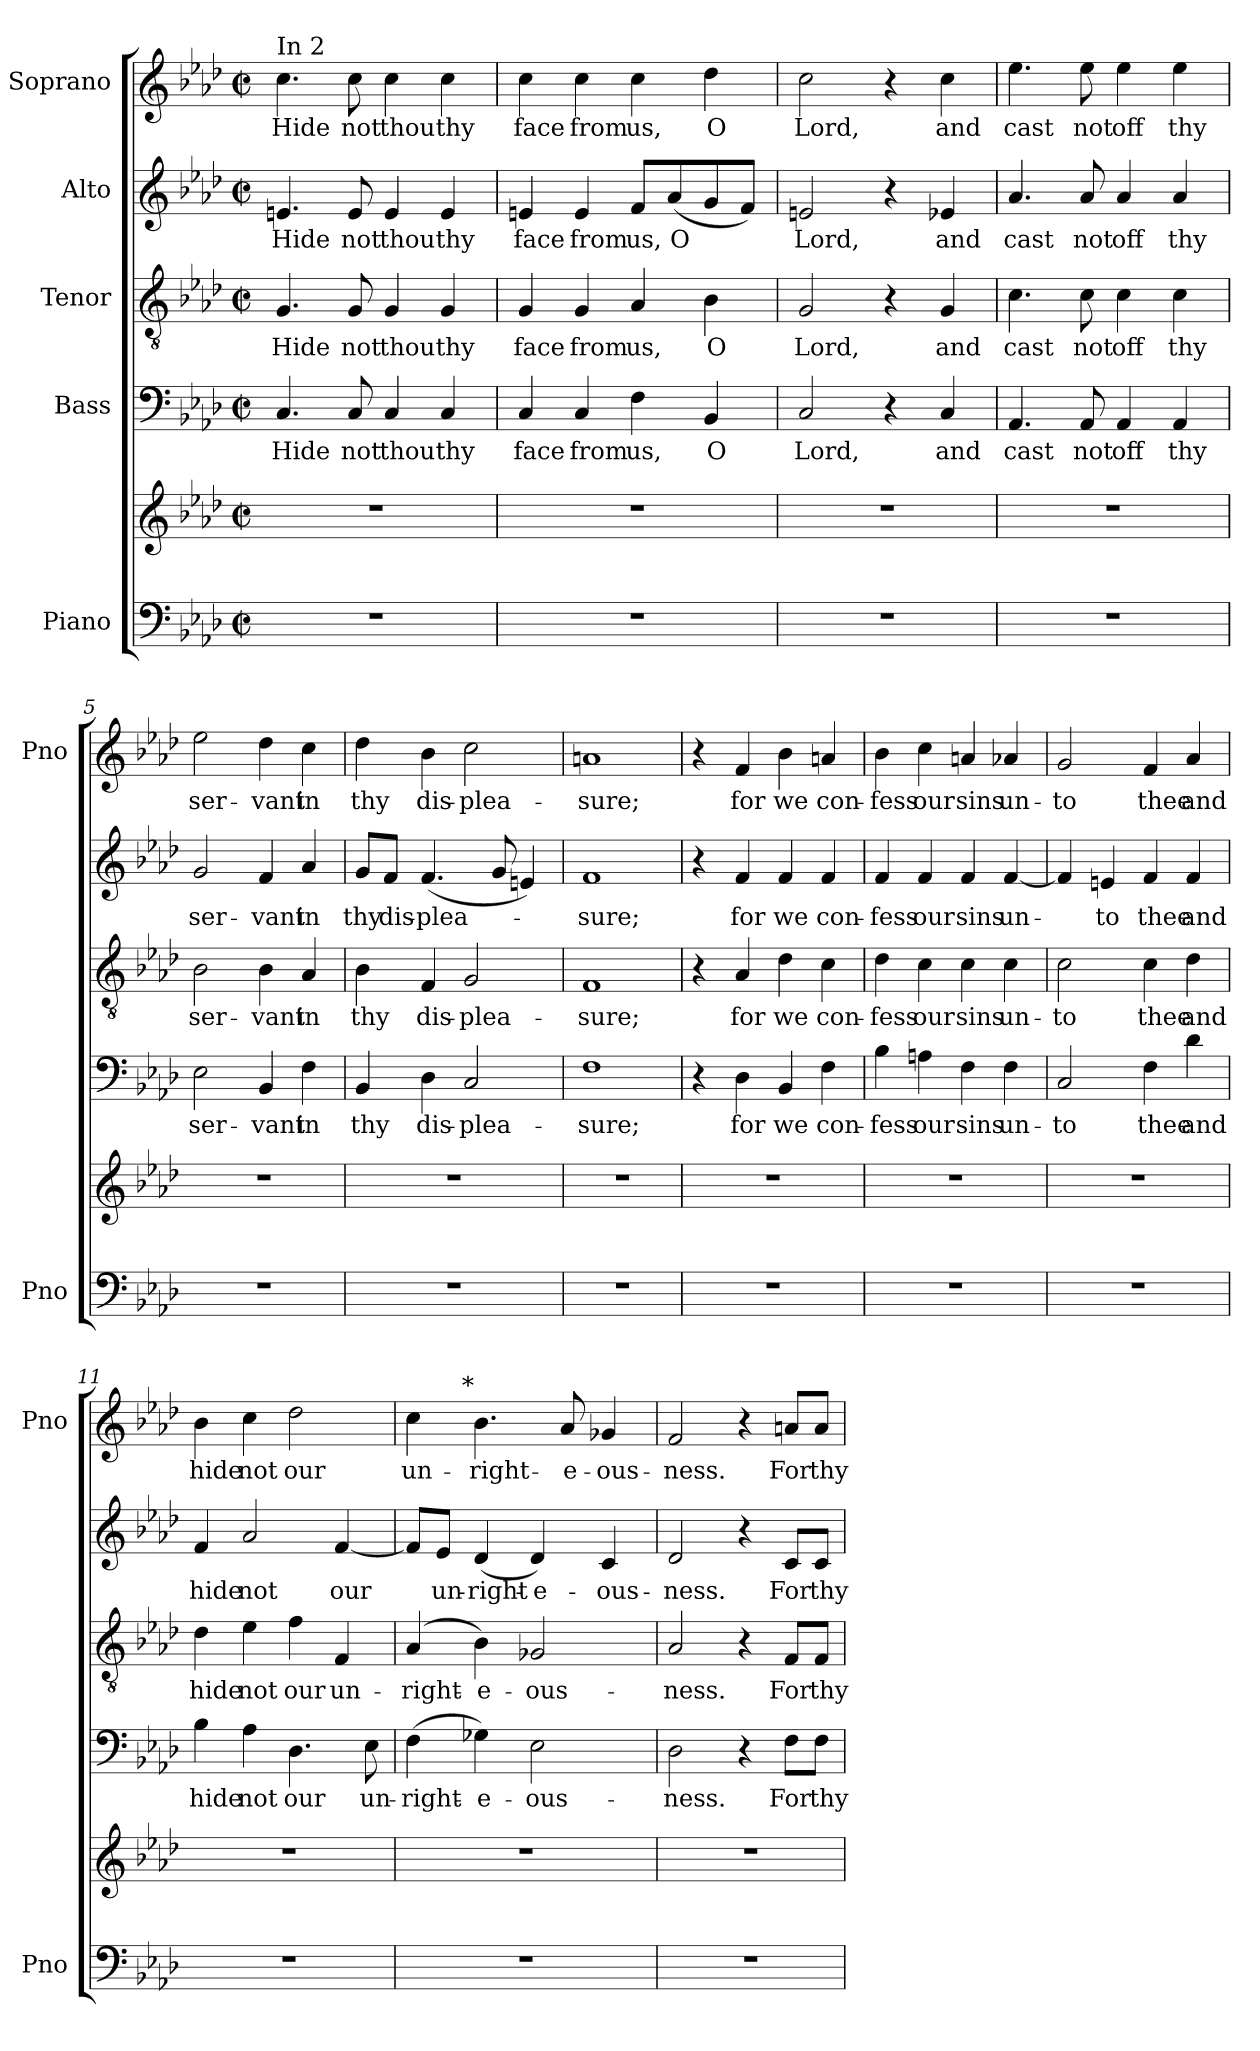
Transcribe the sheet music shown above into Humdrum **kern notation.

**kern	**kern	**kern	**text	**kern	**text	**kern	**text	**kern	**text
*part5	*part5	*part4	*part4	*part3	*part3	*part2	*part2	*part1	*part1
*staff6	*staff5	*staff4	*staff4	*staff3	*staff3	*staff2	*staff2	*staff1	*staff1
*I"Piano	*	*I"Bass	*	*I"Tenor	*	*I"Alto	*	*I"Soprano	*
*I'Pno	*	*	*	*	*	*	*	*I'Pno	*
*clefF4	*clefG2	*clefF4	*	*clefGv2	*	*clefG2	*	*clefG2	*
*k[b-e-a-d-]	*k[b-e-a-d-]	*k[b-e-a-d-]	*	*k[b-e-a-d-]	*	*k[b-e-a-d-]	*	*k[b-e-a-d-]	*
*A-:	*A-:	*A-:	*	*A-:	*	*A-:	*	*A-:	*
*M2/2	*M2/2	*M2/2	*	*M2/2	*	*M2/2	*	*M2/2	*
*met(c|)	*met(c|)	*met(c|)	*	*met(c|)	*	*met(c|)	*	*met(c|)	*
=1	=1	=1	=1	=1	=1	=1	=1	=1	=1
!	!	!	!	!	!	!	!	!LO:TX:a:t=In 2	!
1r	1r	4.C/	Hide	4.G/	Hide	4.en/	Hide	4.cc\	Hide
.	.	8C/	not	8G/	not	8e/	not	8cc\	not
.	.	4C/	thou	4G/	thou	4e/	thou	4cc\	thou
.	.	4C/	thy	4G/	thy	4e/	thy	4cc\	thy
=2	=2	=2	=2	=2	=2	=2	=2	=2	=2
1r	1r	4C/	face	4G/	face	4en/	face	4cc\	face
.	.	4C/	from	4G/	from	4e/	from	4cc\	from
.	.	4F\	us,	4A-/	us,	8f/L	us,	4cc\	us,
.	.	.	.	.	.	(8a-/	O	.	.
.	.	4BB-/	O	4B-\	O	8g/	.	4dd-\	O
.	.	.	.	.	.	8f/J)	.	.	.
=3	=3	=3	=3	=3	=3	=3	=3	=3	=3
1r	1r	2C/	Lord,	2G/	Lord,	2en/	Lord,	2cc\	Lord,
.	.	4r	.	4r	.	4r	.	4r	.
.	.	4C/	and	4G/	and	4e-X/	and	4cc\	and
=4	=4	=4	=4	=4	=4	=4	=4	=4	=4
1r	1r	4.AA-/	cast	4.c\	cast	4.a-/	cast	4.ee-\	cast
.	.	8AA-/	not	8c\	not	8a-/	not	8ee-\	not
.	.	4AA-/	off	4c\	off	4a-/	off	4ee-\	off
.	.	4AA-/	thy	4c\	thy	4a-/	thy	4ee-\	thy
!!LO:LB:g=z
=5	=5	=5	=5	=5	=5	=5	=5	=5	=5
1r	1r	2E-\	ser-	2B-\	ser-	2g/	ser-	2ee-\	ser-
.	.	4BB-/	-vant	4B-\	-vant	4f/	-vant	4dd-\	-vant
.	.	4F\	in	4A-/	in	4a-/	in	4cc\	in
=6	=6	=6	=6	=6	=6	=6	=6	=6	=6
1r	1r	4BB-/	thy	4B-\	thy	8g/L	thy	4dd-\	thy
.	.	.	.	.	.	8f/J	dis-	.	.
.	.	4D-\	dis-	4F/	dis-	(4.f/	-plea-	4b-\	dis-
.	.	2C/	-plea-	2G/	-plea-	.	.	2cc\	-plea-
.	.	.	.	.	.	8g/	.	.	.
.	.	.	.	.	.	4en/)	.	.	.
=7	=7	=7	=7	=7	=7	=7	=7	=7	=7
1r	1r	1F	-sure;	1F	-sure;	1f	-sure;	1an	-sure;
=8	=8	=8	=8	=8	=8	=8	=8	=8	=8
1r	1r	4r	.	4r	.	4r	.	4r	.
.	.	4D-\	for	4A-/	for	4f/	for	4f/	for
.	.	4BB-/	we	4d-\	we	4f/	we	4b-\	we
.	.	4F\	con-	4c\	con-	4f/	con-	4an/	con-
=9	=9	=9	=9	=9	=9	=9	=9	=9	=9
1r	1r	4B-\	-fess	4d-\	-fess	4f/	-fess	4b-\	-fess
.	.	4An\	our	4c\	our	4f/	our	4cc\	our
.	.	4F\	sins	4c\	sins	4f/	sins	4an/	sins
.	.	4F\	un-	4c\	un-	[4f/	un-	4a-X/	un-
!!LO:LB:g=z
=10	=10	=10	=10	=10	=10	=10	=10	=10	=10
1r	1r	2C/	-­to	2c\	-­to	4f/]	-­	2g/	-­to
.	.	.	.	.	.	4en/	­to	.	.
.	.	4F\	thee	4c\	thee	4f/	thee	4f/	thee
.	.	4d-\	and	4d-\	and	4f/	and	4a-/	and
=11	=11	=11	=11	=11	=11	=11	=11	=11	=11
1r	1r	4B-\	hide	4d-\	hide	4f/	hide	4b-\	hide
.	.	4A-\	not	4e-\	not	2a-/	not	4cc\	not
.	.	4.D-\	our	4f\	our	.	.	2dd-\	our
.	.	.	.	4F/	un-	[4f/	our	.	.
.	.	8E-\	un-	.	.	.	.	.	.
=12	=12	=12	=12	=12	=12	=12	=12	=12	=12
*	*	*	*	*	*	*	*	*^	*
1r	1r	(4F\	-right-	(4A-/	-right-	8f/L]	.	4cc\	8..ryy	un-
.	.	.	.	.	.	8e-/J	un-	.	.	.
!	!	!	!	!	!	!	!	!	!LO:TX:a:t=*	!
.	.	.	.	.	.	.	.	.	2ryy	.
.	.	4G-X\)	-e-	4B-\)	-e-	(4d-/	-right-	4.b-\	.	-right-
.	.	2E-\	-ous-	2G-X/	-ous-	4d-/)	-e-	.	.	.
.	.	.	.	.	.	.	.	8a-/	.	-e-
.	.	.	.	.	.	.	.	.	4ryy	.
.	.	.	.	.	.	4c/	-ous-	4g-X/	.	-ous-
.	.	.	.	.	.	.	.	.	32ryy	.
*	*	*	*	*	*	*	*	*v	*v	*
=13	=13	=13	=13	=13	=13	=13	=13	=13	=13
1r	1r	2D-\	ness.	2A-/	ness.	2d-/	ness.	2f/	-ness.
.	.	4r	.	4r	.	4r	.	4r	.
.	.	8F\L	For	8F/L	For	8c/L	For	8an/L	For
.	.	8F\J	thy	8F/J	thy	8c/J	thy	8a/J	thy
=	=	=	=	=	=	=	=	=	=
*-	*-	*-	*-	*-	*-	*-	*-	*-	*-
